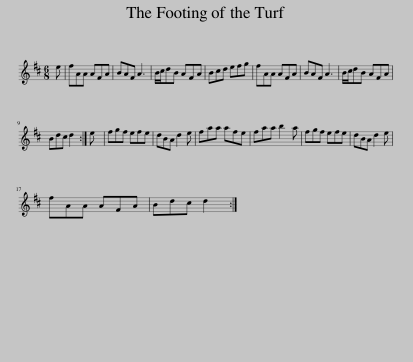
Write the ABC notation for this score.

X:1
L:1/8
M:6/8
I:linebreak $
K:D
V:1 treble
V:1
 e | fAA AFA | BAF A3 | B/c/dB AFA | Bcd efg | %5
 fAA AFA | BAF A3 | B/c/dB AFA |$ Bdc d2 :| e | %10
 fgf efe | dBA d2 e | faa afe | faa b2 a | fgf efe | %15
 dBA d2 e |$ fAA AFA | Bdc d2 :| %18
